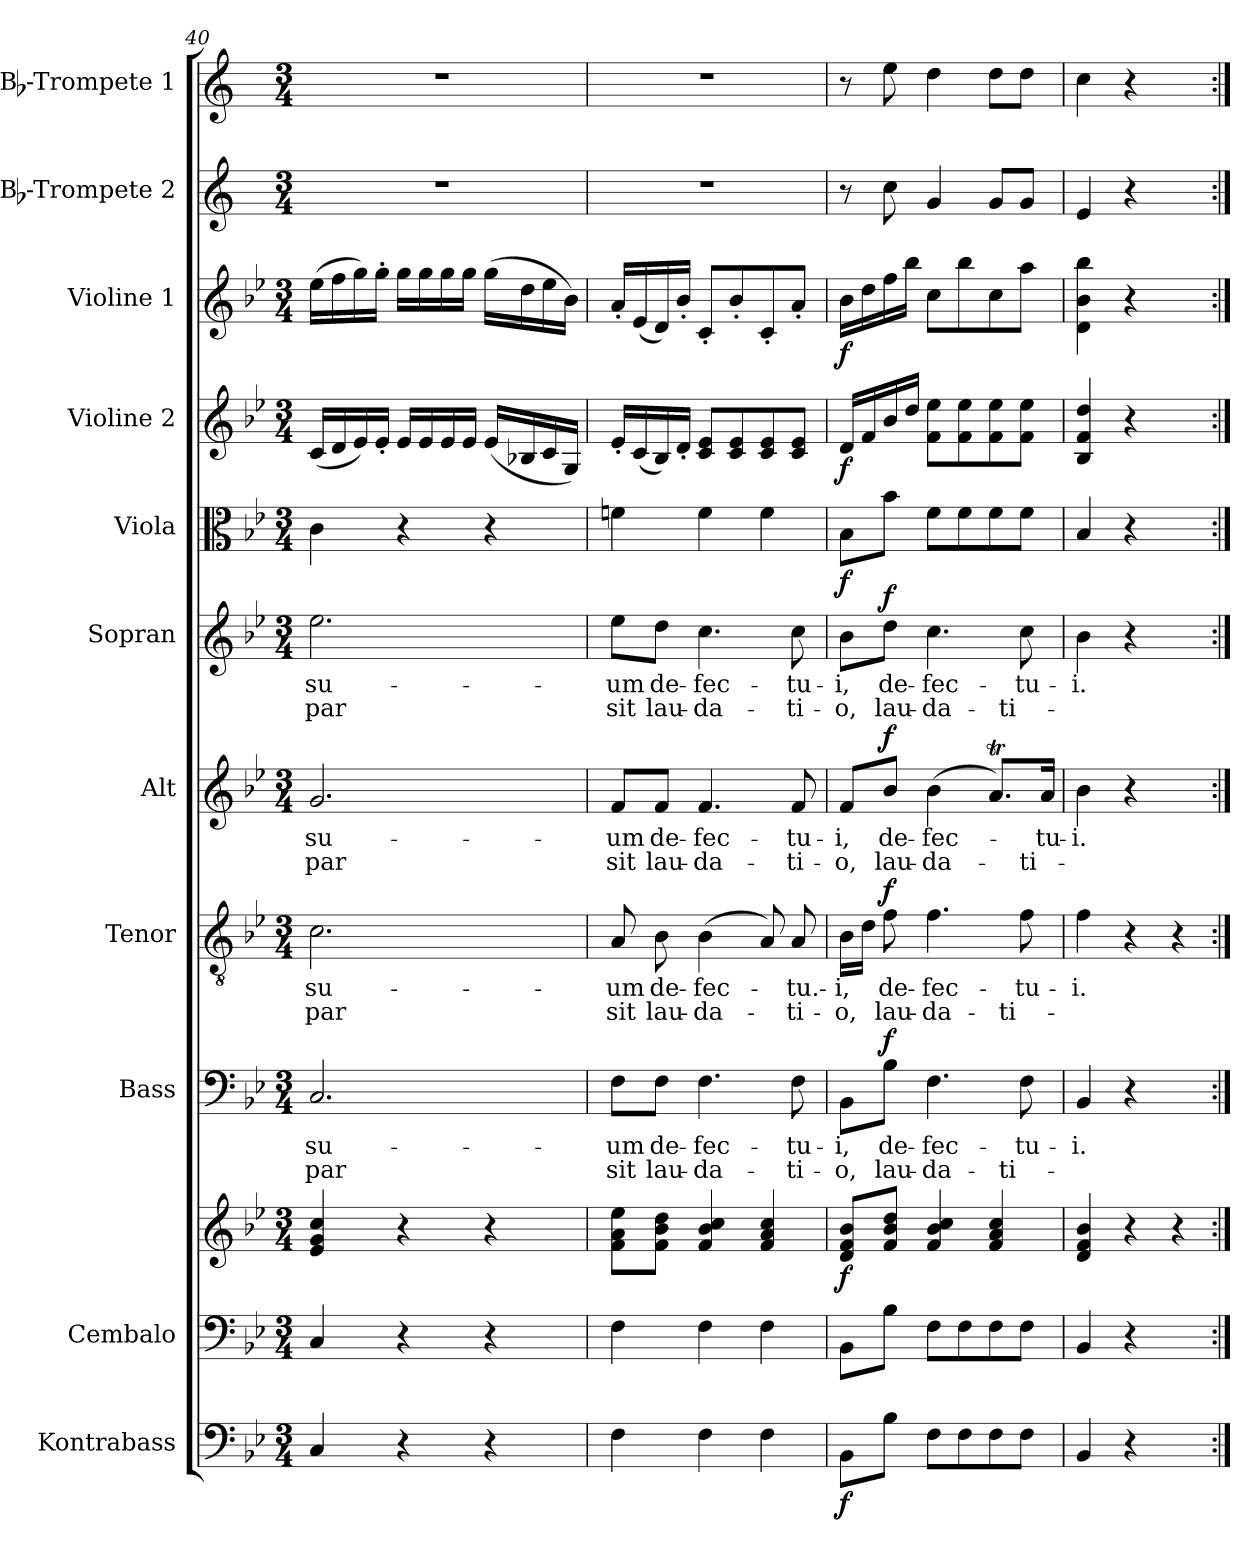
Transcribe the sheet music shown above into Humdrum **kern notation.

**kern	**dynam	**kern	**kern	**dynam	**kern	**text	**text	**dynam	**kern	**text	**text	**dynam	**kern	**text	**text	**dynam	**kern	**text	**text	**dynam	**kern	**dynam	**kern	**dynam	**kern	**dynam	**kern	**kern
*part11	*part11	*part10	*part10	*part10	*part9	*part9	*part9	*part9	*part8	*part8	*part8	*part8	*part7	*part7	*part7	*part7	*part6	*part6	*part6	*part6	*part5	*part5	*part4	*part4	*part3	*part3	*part2	*part1
*staff12	*staff12	*staff11	*staff10	*staff10/11	*staff9	*staff9	*staff9	*staff9	*staff8	*staff8	*staff8	*staff8	*staff7	*staff7	*staff7	*staff7	*staff6	*staff6	*staff6	*staff6	*staff5	*staff5	*staff4	*staff4	*staff3	*staff3	*staff2	*staff1
*I"Kontrabass	*	*I"Cembalo	*	*	*I"Bass	*	*	*	*I"Tenor	*	*	*	*I"Alt	*	*	*	*I"Sopran	*	*	*	*I"Viola	*	*I"Violine 2	*	*I"Violine 1	*	*I"Bb-Trompete 2	*I"Bb-Trompete 1
*I'Kb.	*	*I'Cemb.	*	*	*I'B.	*	*	*	*I'T.	*	*	*	*I'A.	*	*	*	*I'S.	*	*	*	*I'Vla.	*	*I'Vl. 2	*	*I'Vl. 1	*	*I'Bb Trp. 2	*I'Bb Trp. 1
*clefF4	*	*clefF4	*clefG2	*	*clefF4	*	*	*	*clefGv2	*	*	*	*clefG2	*	*	*	*clefG2	*	*	*	*clefC3	*	*clefG2	*	*clefG2	*	*clefG2	*clefG2
*ITrd7c12	*	*	*	*	*	*	*	*	*	*	*	*	*	*	*	*	*	*	*	*	*	*	*	*	*	*	*ITrd1c2	*ITrd1c2
*k[b-e-]	*	*k[b-e-]	*k[b-e-]	*	*k[b-e-]	*	*	*	*k[b-e-]	*	*	*	*k[b-e-]	*	*	*	*k[b-e-]	*	*	*	*k[b-e-]	*	*k[b-e-]	*	*k[b-e-]	*	*k[b-e-]	*k[b-e-]
*B-:	*	*B-:	*B-:	*	*B-:	*	*	*	*B-:	*	*	*	*B-:	*	*	*	*B-:	*	*	*	*B-:	*	*B-:	*	*B-:	*	*B-:	*B-:
*M3/4	*	*M3/4	*M3/4	*	*M3/4	*	*	*	*M3/4	*	*	*	*M3/4	*	*	*	*M3/4	*	*	*	*M3/4	*	*M3/4	*	*M3/4	*	*M3/4	*M3/4
=40	=40	=40	=40	=40	=40	=40	=40	=40	=40	=40	=40	=40	=40	=40	=40	=40	=40	=40	=40	=40	=40	=40	=40	=40	=40	=40	=40	=40
!	!	!	!	!	!	!LO:LY:b	!LO:LY:b	!	!	!LO:LY:b	!LO:LY:b	!	!	!LO:LY:b	!LO:LY:b	!	!	!LO:LY:b	!LO:LY:b	!	!	!	!	!	!	!	!	!
4CC/	.	4C/	4e-/ 4g/ 4cc/	.	2.C/	-su-	-par	.	2.c\	-su-	-par	.	2.g/	-su-	-par	.	2.ee-\	-su-	-par	.	4c\	.	(<16c/LL	.	(>16ee-\LL	.	2.r	2.r
.	.	.	.	.	.	.	.	.	.	.	.	.	.	.	.	.	.	.	.	.	.	.	16d/	.	16ff\	.	.	.
.	.	.	.	.	.	.	.	.	.	.	.	.	.	.	.	.	.	.	.	.	.	.	16e-/)	.	16gg\)	.	.	.
.	.	.	.	.	.	.	.	.	.	.	.	.	.	.	.	.	.	.	.	.	.	.	16e-'</JJ	.	16gg'>\JJ	.	.	.
4r	.	4r	4r	.	.	.	.	.	.	.	.	.	.	.	.	.	.	.	.	.	4r	.	16e-/LL	.	16gg\LL	.	.	.
.	.	.	.	.	.	.	.	.	.	.	.	.	.	.	.	.	.	.	.	.	.	.	16e-/	.	16gg\	.	.	.
.	.	.	.	.	.	.	.	.	.	.	.	.	.	.	.	.	.	.	.	.	.	.	16e-/	.	16gg\	.	.	.
.	.	.	.	.	.	.	.	.	.	.	.	.	.	.	.	.	.	.	.	.	.	.	16e-/JJ	.	16gg\JJ	.	.	.
4r	.	4r	4r	.	.	.	.	.	.	.	.	.	.	.	.	.	.	.	.	.	4r	.	(<16e-/LL	.	(>16gg\LL	.	.	.
.	.	.	.	.	.	.	.	.	.	.	.	.	.	.	.	.	.	.	.	.	.	.	16B-X/	.	16dd\	.	.	.
.	.	.	.	.	.	.	.	.	.	.	.	.	.	.	.	.	.	.	.	.	.	.	16c/	.	16ee-\	.	.	.
.	.	.	.	.	.	.	.	.	.	.	.	.	.	.	.	.	.	.	.	.	.	.	16G/JJ)	.	16b-\JJ)	.	.	.
=41	=41	=41	=41	=41	=41	=41	=41	=41	=41	=41	=41	=41	=41	=41	=41	=41	=41	=41	=41	=41	=41	=41	=41	=41	=41	=41	=41	=41
!	!	!	!	!	!	!LO:LY:b	!LO:LY:b	!	!	!LO:LY:b	!LO:LY:b	!	!	!LO:LY:b	!LO:LY:b	!	!	!LO:LY:b	!LO:LY:b	!	!	!	!	!	!	!	!	!
4FF\	.	4F\	8f\ 8a\ 8ee-\L	.	8F\L	-um	sit	.	8A/	-um	sit	.	8f/L	-um	sit	.	8ee-\L	-um	sit	.	4fn\	.	16e-'</LL	.	16a'</LL	.	2.r	2.r
.	.	.	.	.	.	.	.	.	.	.	.	.	.	.	.	.	.	.	.	.	.	.	(<16c/	.	(<16e-/	.	.	.
!	!	!	!	!	!	!LO:LY:b	!LO:LY:b	!	!	!LO:LY:b	!LO:LY:b	!	!	!LO:LY:b	!LO:LY:b	!	!	!LO:LY:b	!LO:LY:b	!	!	!	!	!	!	!	!	!
.	.	.	8f\ 8b-\ 8dd\J	.	8F\J	de-	lau-	.	8B-\	de-	lau-	.	8f/J	de-	lau-	.	8dd\J	de-	lau-	.	.	.	16B-/)	.	16d/)	.	.	.
.	.	.	.	.	.	.	.	.	.	.	.	.	.	.	.	.	.	.	.	.	.	.	16d'</JJ	.	16b-'</JJ	.	.	.
!	!	!	!	!	!	!LO:LY:b	!LO:LY:b	!	!	!LO:LY:b	!LO:LY:b	!	!	!LO:LY:b	!LO:LY:b	!	!	!LO:LY:b	!LO:LY:b	!	!	!	!	!	!	!	!	!
4FF\	.	4F\	4f/ 4b-/ 4cc/	.	4.F\	-fec-	-da-	.	(>4B-\	-fec-	-da-	.	4.f/	-fec-	-da-	.	4.cc\	-fec-	-da-	.	4f\	.	8c/ 8e-/L	.	8c'</L	.	.	.
.	.	.	.	.	.	.	.	.	.	.	.	.	.	.	.	.	.	.	.	.	.	.	8c/ 8e-/	.	8b-'</	.	.	.
4FF\	.	4F\	4f/ 4a/ 4cc/	.	.	.	.	.	8A/)	.	.	.	.	.	.	.	.	.	.	.	4f\	.	8c/ 8e-/	.	8c'</	.	.	.
!	!	!	!	!	!	!LO:LY:b	!LO:LY:b	!	!	!LO:LY:b	!LO:LY:b	!	!	!LO:LY:b	!LO:LY:b	!	!	!LO:LY:b	!LO:LY:b	!	!	!	!	!	!	!	!	!
.	.	.	.	.	8F\	-tu-	-ti-	.	8A/	-tu.-	-ti-	.	8f/	-tu-	-ti-	.	8cc\	-tu-	-ti-	.	.	.	8c/ 8e-/J	.	8a'</J	.	.	.
=42	=42	=42	=42	=42	=42	=42	=42	=42	=42	=42	=42	=42	=42	=42	=42	=42	=42	=42	=42	=42	=42	=42	=42	=42	=42	=42	=42	=42
!	!LO:DY:b	!	!	!LO:DY:b	!	!LO:LY:b	!LO:LY:b	!	!	!LO:LY:b	!LO:LY:b	!	!	!LO:LY:b	!LO:LY:b	!	!	!LO:LY:b	!LO:LY:b	!	!	!LO:DY:b	!	!LO:DY:b	!	!LO:DY:b	!	!
8BBB-\L	f	8BB-\L	8d/ 8f/ 8b-/L	f	8BB-\L	-i,	-o,	.	16B-\LL	-i,	-o,	.	8f/L	-i,	-o,	.	8b-\L	-i,	-o,	.	8B-\L	f	16d/LL	f	16b-\LL	f	8r	8r
.	.	.	.	.	.	.	.	.	16d\JJ	.	.	.	.	.	.	.	.	.	.	.	.	.	16f/	.	16dd\	.	.	.
!	!	!	!	!	!	!LO:LY:b	!LO:LY:b	!LO:DY:a	!	!LO:LY:b	!LO:LY:b	!LO:DY:a	!	!LO:LY:b	!LO:LY:b	!LO:DY:a	!	!LO:LY:b	!LO:LY:b	!LO:DY:a	!	!	!	!	!	!	!	!
8BB-\J	.	8B-\J	8f/ 8b-/ 8dd/J	.	8B-\J	de-	lau-	f	8f\	de-	lau-	f	8b-/J	de-	lau-	f	8dd\J	de-	lau-	f	8b-\J	.	16b-/	.	16ff\	.	8b-\	8dd\
.	.	.	.	.	.	.	.	.	.	.	.	.	.	.	.	.	.	.	.	.	.	.	16dd/JJ	.	16bb-\JJ	.	.	.
!	!	!	!	!	!	!LO:LY:b	!LO:LY:b	!	!	!LO:LY:b	!LO:LY:b	!	!	!LO:LY:b	!LO:LY:b	!	!	!LO:LY:b	!LO:LY:b	!	!	!	!	!	!	!	!	!
8FF\L	.	8F\L	4f/ 4b-/ 4cc/	.	4.F\	-fec-	-da-	.	4.f\	-fec-	-da-	.	(>4b-\	-fec-	-da-	.	4.cc\	-fec-	-da-	.	8f\L	.	8f\ 8ee-\L	.	8cc\L	.	4f/	4cc\
8FF\	.	8F\	.	.	.	.	.	.	.	.	.	.	.	.	.	.	.	.	.	.	8f\	.	8f\ 8ee-\	.	8bb-\	.	.	.
8FF\	.	8F\	4f/ 4a/ 4cc/	.	.	.	.	.	.	.	.	.	8.at/L)	.	.	.	.	.	.	.	8f\	.	8f\ 8ee-\	.	8cc\	.	8f/L	8cc\L
!	!	!	!	!	!	!LO:LY:b	!LO:LY:b	!	!	!LO:LY:b	!LO:LY:b	!	!	!	!	!	!	!LO:LY:b	!LO:LY:b	!	!	!	!	!	!	!	!	!
8FF\J	.	8F\J	.	.	8F\	-tu-	-ti-	.	8f\	-tu-	-ti-	.	.	.	.	.	8cc\	-tu-	-ti-	.	8f\J	.	8f\ 8ee-\J	.	8aa\J	.	8f/J	8cc\J
!	!	!	!	!	!	!	!	!	!	!	!	!	!	!LO:LY:b	!LO:LY:b	!	!	!	!	!	!	!	!	!	!	!	!	!
.	.	.	.	.	.	.	.	.	.	.	.	.	16a/Jk	-tu-	-ti-	.	.	.	.	.	.	.	.	.	.	.	.	.
=43	=43	=43	=43	=43	=43	=43	=43	=43	=43	=43	=43	=43	=43	=43	=43	=43	=43	=43	=43	=43	=43	=43	=43	=43	=43	=43	=43	=43
!	!	!	!	!	!	!LO:LY:b	!	!	!	!LO:LY:b	!	!	!	!LO:LY:b	!	!	!	!LO:LY:b	!	!	!	!	!	!	!	!	!	!
4BBB-/	.	4BB-/	4d/ 4f/ 4b-/	.	4BB-/	-i.	.	.	4f\	-i.	.	.	4b-\	-i.	.	.	4b-\	-i.	.	.	4B-/	.	4B-/ 4f/ 4dd/	.	4d\ 4b-\ 4bb-\	.	4d/	4b-\
4r	.	4r	4r	.	4r	.	.	.	4r	.	.	.	4r	.	.	.	4r	.	.	.	4r	.	4r	.	4r	.	4r	4r
4ryy	.	4ryy	4r	.	4ryy	.	.	.	4r	.	.	.	4ryy	.	.	.	4ryy	.	.	.	4ryy	.	4ryy	.	4ryy	.	4ryy	4ryy
=:|!	=:|!	=:|!	=:|!	=:|!	=:|!	=:|!	=:|!	=:|!	=:|!	=:|!	=:|!	=:|!	=:|!	=:|!	=:|!	=:|!	=:|!	=:|!	=:|!	=:|!	=:|!	=:|!	=:|!	=:|!	=:|!	=:|!	=:|!	=:|!
*-	*-	*-	*-	*-	*-	*-	*-	*-	*-	*-	*-	*-	*-	*-	*-	*-	*-	*-	*-	*-	*-	*-	*-	*-	*-	*-	*-	*-
